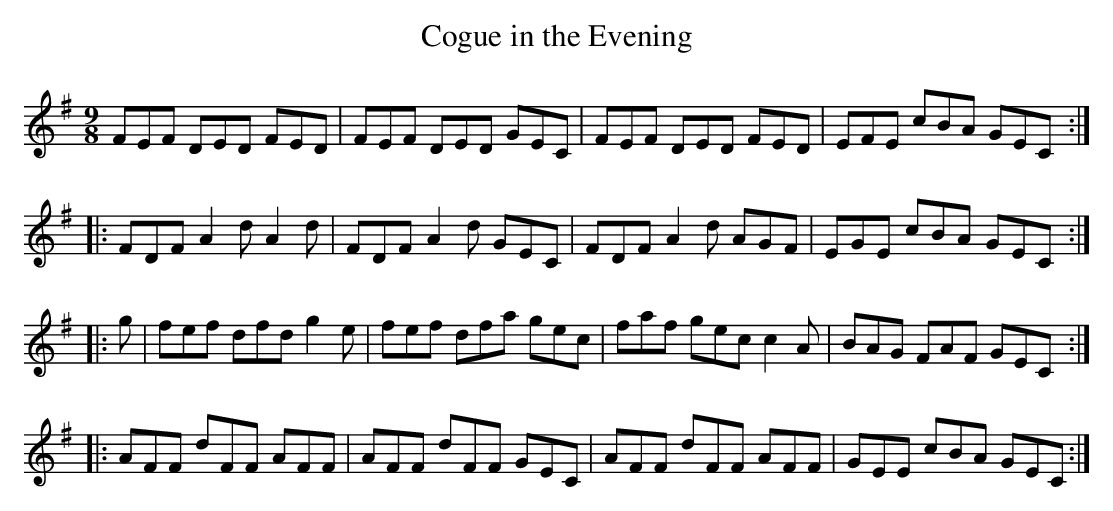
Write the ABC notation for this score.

X:1
T:Cogue in the Evening
M:9/8
L:1/8
K:Dmix
FEF DED FED|FEF DED GEC|FEF DED FED|EFE cBA GEC:|
|:FDF A2d A2d|FDF A2d GEC|FDF A2d AGF|EGE cBA GEC:|
|:g|fef dfd g2e|fef dfa gec|faf gec c2A|BAG FAF GEC:|
|:AFF dFF AFF|AFF dFF GEC|AFF dFF AFF|GEE cBA GEC:|]
